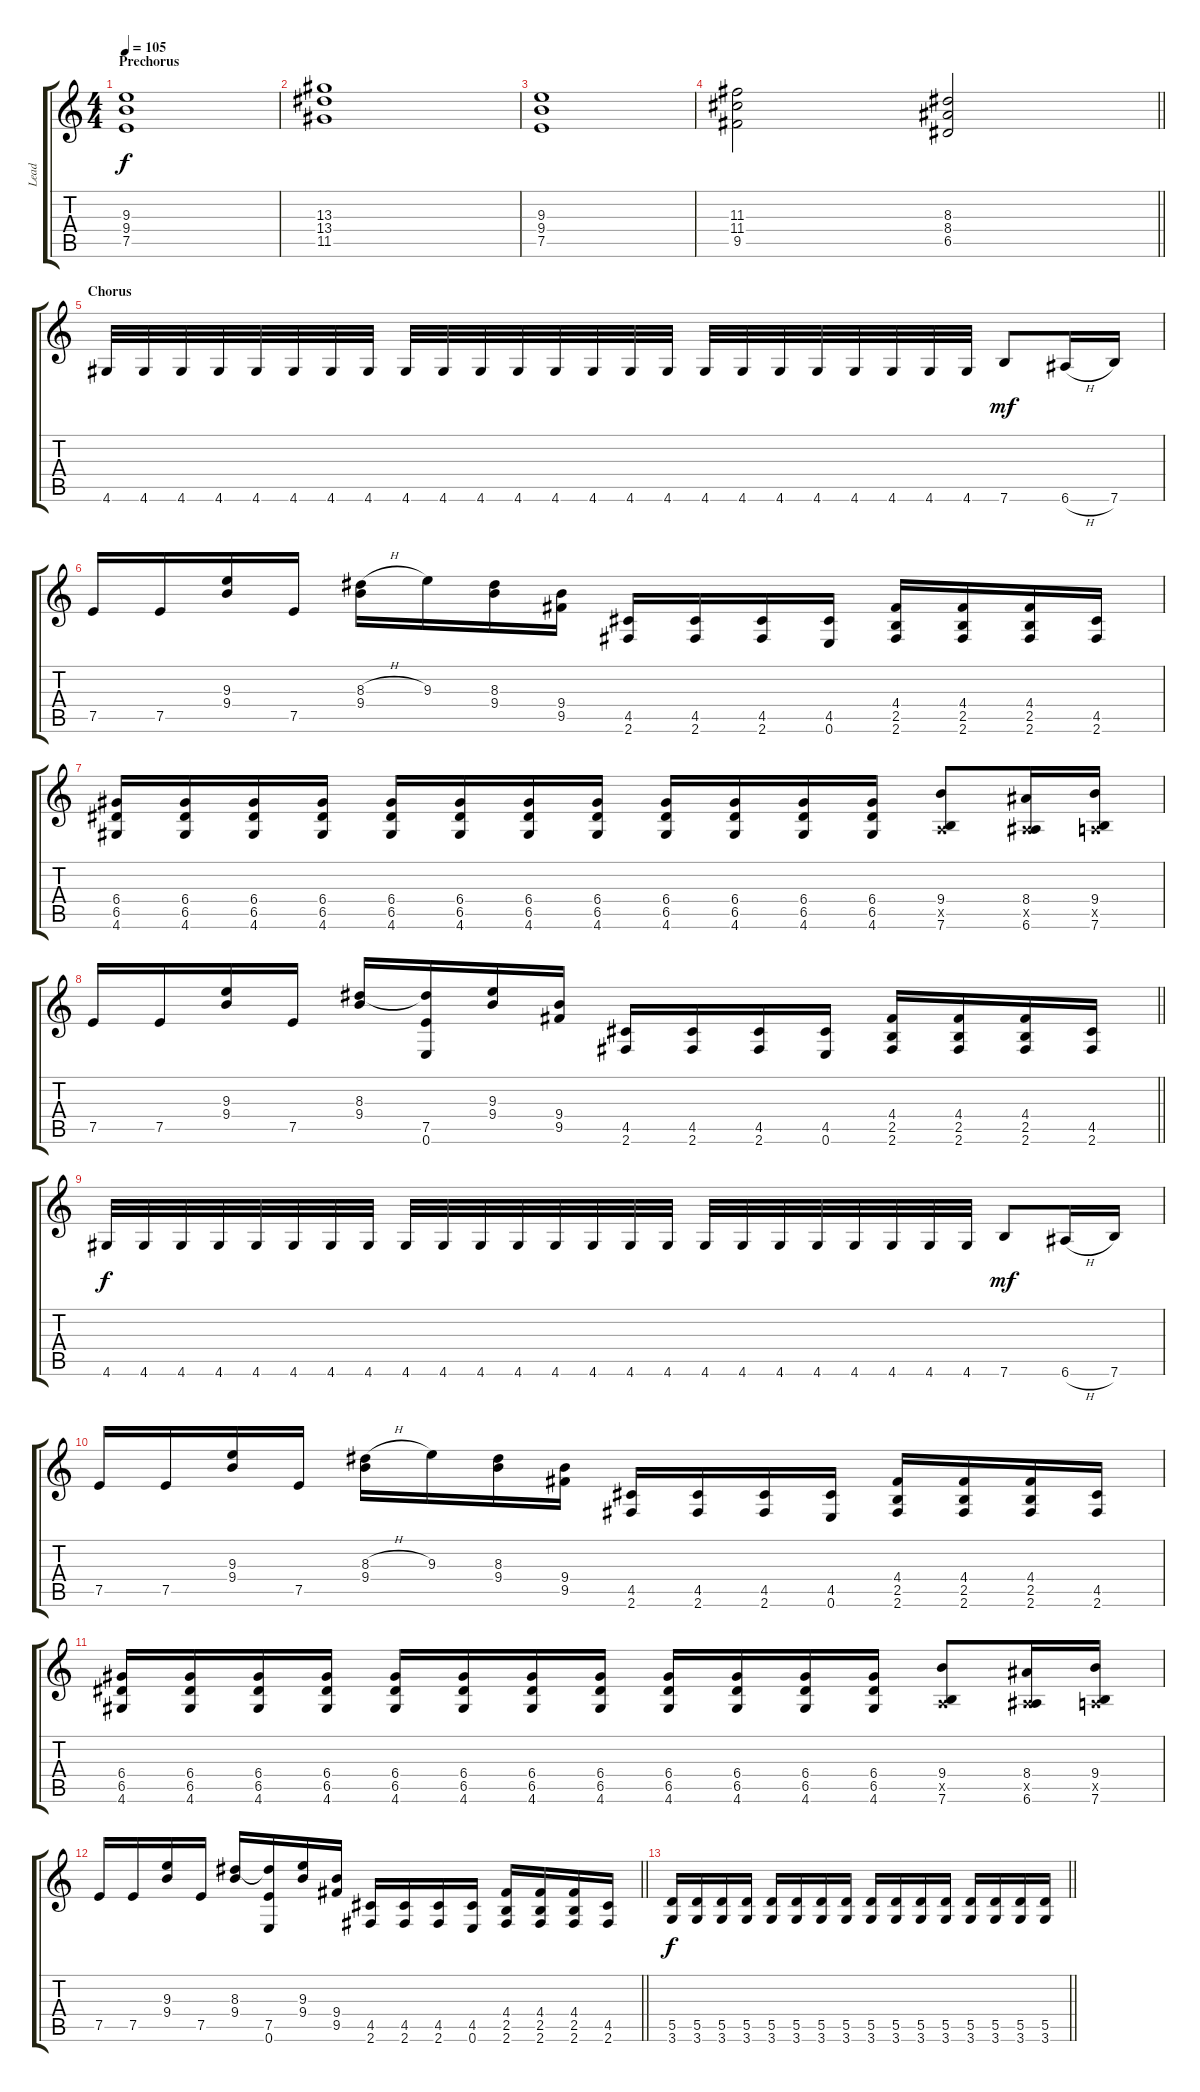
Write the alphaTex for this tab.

\track ("Lead" "Lead") {instrument distortionguitar}
\staff {score tabs}
\tuning (E4 B3 G3 D3 A2 E2) {hide}
\ts (4 4)
\section ("" "Prechorus")
\tempo 105
\clef g2
\ks c
(9.3 9.4 7.5).1{dy f} |
(13.3 13.4 11.5).1 |
(9.3 9.4 7.5).1 |
\barLineRight lightlight
(11.3 11.4 9.5).2 (8.3 8.4 6.5).2 |
\section ("" "Chorus")
4.6.32{volume 14} 4.6.32 4.6.32 4.6.32 4.6.32 4.6.32 4.6.32 4.6.32 4.6.32 4.6.32 4.6.32 4.6.32 4.6.32 4.6.32 4.6.32 4.6.32 4.6.32 4.6.32 4.6.32 4.6.32 4.6.32 4.6.32 4.6.32 4.6.32 7.6.8{dy mf} 6.6{h}.16 7.6.16 |
7.5.16 7.5.16 (9.3 9.4).16 7.5.16 (8.3{h} 9.4).16 9.3.16 (8.3 9.4).16 (9.4 9.5).16 (4.5 2.6).16 (4.5 2.6).16 (4.5 2.6).16 (4.5 0.6).16 (4.4 2.5 2.6).16 (4.4 2.5 2.6).16 (4.4 2.5 2.6).16 (4.5 2.6).16 |
(6.4 6.5 4.6).16 (6.4 6.5 4.6).16 (6.4 6.5 4.6).16 (6.4 6.5 4.6).16 (6.4 6.5 4.6).16 (6.4 6.5 4.6).16 (6.4 6.5 4.6).16 (6.4 6.5 4.6).16 (6.4 6.5 4.6).16 (6.4 6.5 4.6).16 (6.4 6.5 4.6).16 (6.4 6.5 4.6).16 (9.4 0.5{x} 7.6).8 (8.4 0.5{x} 6.6).16 (9.4 0.5{x} 7.6).16 |
\barLineRight lightlight
7.5.16 7.5.16 (9.3 9.4).16 7.5.16 (8.3 9.4).16 (8.3{t} 7.5 0.6).16 (9.3 9.4).16 (9.4 9.5).16 (4.5 2.6).16 (4.5 2.6).16 (4.5 2.6).16 (4.5 0.6).16 (4.4 2.5 2.6).16 (4.4 2.5 2.6).16 (4.4 2.5 2.6).16 (4.5 2.6).16 |
4.6.32{dy f volume 14} 4.6.32 4.6.32 4.6.32 4.6.32 4.6.32 4.6.32 4.6.32 4.6.32 4.6.32 4.6.32 4.6.32 4.6.32 4.6.32 4.6.32 4.6.32 4.6.32 4.6.32 4.6.32 4.6.32 4.6.32 4.6.32 4.6.32 4.6.32 7.6.8{dy mf} 6.6{h}.16 7.6.16 |
7.5.16 7.5.16 (9.3 9.4).16 7.5.16 (8.3{h} 9.4).16 9.3.16 (8.3 9.4).16 (9.4 9.5).16 (4.5 2.6).16 (4.5 2.6).16 (4.5 2.6).16 (4.5 0.6).16 (4.4 2.5 2.6).16 (4.4 2.5 2.6).16 (4.4 2.5 2.6).16 (4.5 2.6).16 |
(6.4 6.5 4.6).16 (6.4 6.5 4.6).16 (6.4 6.5 4.6).16 (6.4 6.5 4.6).16 (6.4 6.5 4.6).16 (6.4 6.5 4.6).16 (6.4 6.5 4.6).16 (6.4 6.5 4.6).16 (6.4 6.5 4.6).16 (6.4 6.5 4.6).16 (6.4 6.5 4.6).16 (6.4 6.5 4.6).16 (9.4 0.5{x} 7.6).8 (8.4 0.5{x} 6.6).16 (9.4 0.5{x} 7.6).16 |
\barLineRight lightlight
7.5.16 7.5.16 (9.3 9.4).16 7.5.16 (8.3 9.4).16 (8.3{t} 7.5 0.6).16 (9.3 9.4).16 (9.4 9.5).16 (4.5 2.6).16 (4.5 2.6).16 (4.5 2.6).16 (4.5 0.6).16 (4.4 2.5 2.6).16 (4.4 2.5 2.6).16 (4.4 2.5 2.6).16 (4.5 2.6).16 |
\barLineRight lightlight
(5.5 3.6).16{dy f} (5.5 3.6).16 (5.5 3.6).16 (5.5 3.6).16 (5.5 3.6).16 (5.5 3.6).16 (5.5 3.6).16 (5.5 3.6).16 (5.5 3.6).16 (5.5 3.6).16 (5.5 3.6).16 (5.5 3.6).16 (5.5 3.6).16 (5.5 3.6).16 (5.5 3.6).16 (5.5 3.6).16
